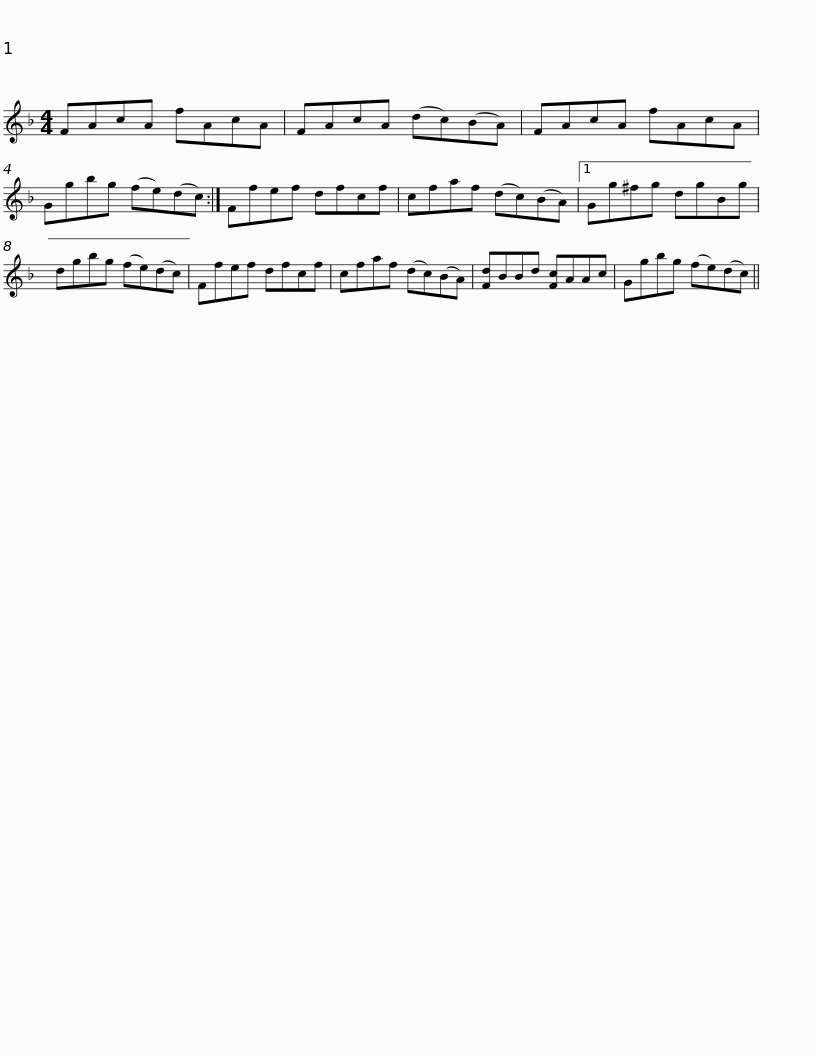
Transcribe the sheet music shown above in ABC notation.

X:1
L:1/8
M:4/4
I:linebreak $
K:F
V:1 treble
V:1
 FAcA fAcA | FAcA (dc)(BA) | FAcA fAcA | Ggbg (fe)(dc) :| Ffef dfcf |$ %5
 cfaf (dc)(BA) |1 Gg^fg dgBg | dgbg (fe)(dc) | Ffef dfcf | cfaf (dc)(BA) |$ %10
 [Fd]BBd [Fc]AAc | Ggbg (fe)(dc) || %12
